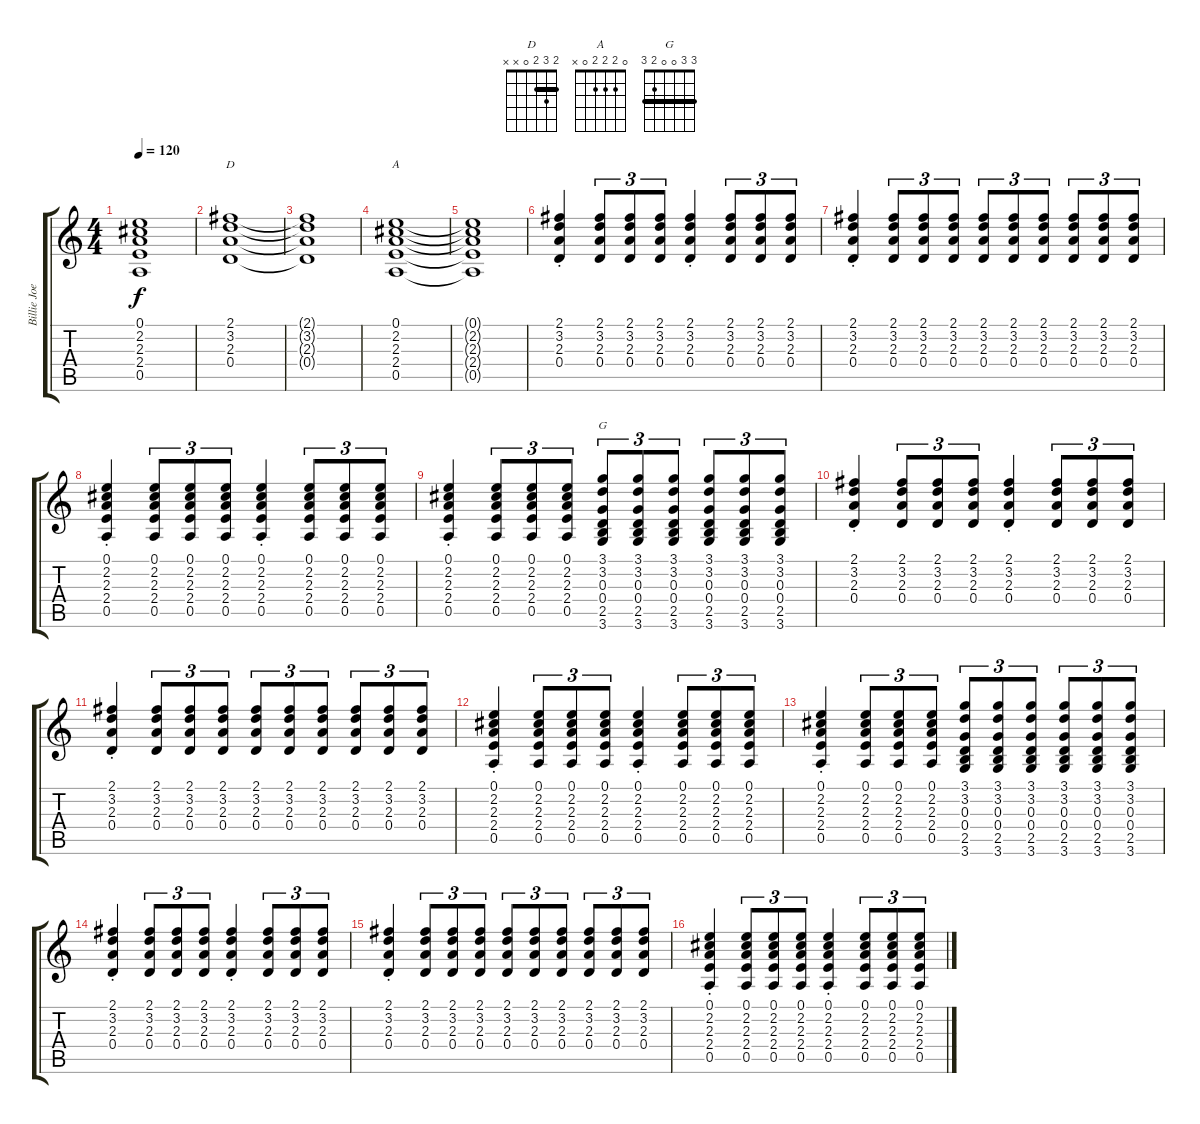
\track ("Billie Joe" "Billie Joe") {instrument distortionguitar}
\staff {score tabs}
\tuning (E4 B3 G3 D3 A2 E2) {hide}
\chord ("D" 2 3 2 0 x x) {barre 2}
\chord ("A" 0 2 2 2 0 x)
\chord ("G" 3 3 0 0 2 3) {barre 3}
\ts (4 4)
\tempo 120
\clef g2
\ks c
(0.1{t} 2.2{t} 2.3{t} 2.4{t} 0.5{t}).1{dy f} |
(2.1 3.2 2.3 0.4).1{ch "D"} |
(2.1{t} 3.2{t} 2.3{t} 0.4{t}).1 |
(0.1 2.2 2.3 2.4 0.5).1{ch "A"} |
(0.1{t} 2.2{t} 2.3{t} 2.4{t} 0.5{t}).1 |
(2.1{st} 3.2{st} 2.3{st} 0.4{st}).4 (2.1 3.2 2.3 0.4).8{tu (3 2)} (2.1 3.2 2.3 0.4).8{tu (3 2)} (2.1 3.2 2.3 0.4).8{tu (3 2)} (2.1{st} 3.2{st} 2.3{st} 0.4{st}).4 (2.1 3.2 2.3 0.4).8{tu (3 2)} (2.1 3.2 2.3 0.4).8{tu (3 2)} (2.1 3.2 2.3 0.4).8{tu (3 2)} |
(2.1{st} 3.2{st} 2.3{st} 0.4{st}).4 (2.1 3.2 2.3 0.4).8{tu (3 2)} (2.1 3.2 2.3 0.4).8{tu (3 2)} (2.1 3.2 2.3 0.4).8{tu (3 2)} (2.1 3.2 2.3 0.4).8{tu (3 2)} (2.1 3.2 2.3 0.4).8{tu (3 2)} (2.1 3.2 2.3 0.4).8{tu (3 2)} (2.1 3.2 2.3 0.4).8{tu (3 2)} (2.1 3.2 2.3 0.4).8{tu (3 2)} (2.1 3.2 2.3 0.4).8{tu (3 2)} |
(0.1{st} 2.2{st} 2.3{st} 2.4{st} 0.5{st}).4 (0.1 2.2 2.3 2.4 0.5).8{tu (3 2)} (0.1 2.2 2.3 2.4 0.5).8{tu (3 2)} (0.1 2.2 2.3 2.4 0.5).8{tu (3 2)} (0.1{st} 2.2{st} 2.3{st} 2.4{st} 0.5{st}).4 (0.1 2.2 2.3 2.4 0.5).8{tu (3 2)} (0.1 2.2 2.3 2.4 0.5).8{tu (3 2)} (0.1 2.2 2.3 2.4 0.5).8{tu (3 2)} |
(0.1{st} 2.2{st} 2.3{st} 2.4{st} 0.5{st}).4 (0.1 2.2 2.3 2.4 0.5).8{tu (3 2)} (0.1 2.2 2.3 2.4 0.5).8{tu (3 2)} (0.1 2.2 2.3 2.4 0.5).8{tu (3 2)} (3.1 3.2 0.3 0.4 2.5 3.6).8{tu (3 2) ch "G"} (3.1 3.2 0.3 0.4 2.5 3.6).8{tu (3 2)} (3.1 3.2 0.3 0.4 2.5 3.6).8{tu (3 2)} (3.1 3.2 0.3 0.4 2.5 3.6).8{tu (3 2)} (3.1 3.2 0.3 0.4 2.5 3.6).8{tu (3 2)} (3.1 3.2 0.3 0.4 2.5 3.6).8{tu (3 2)} |
(2.1{st} 3.2{st} 2.3{st} 0.4{st}).4 (2.1 3.2 2.3 0.4).8{tu (3 2)} (2.1 3.2 2.3 0.4).8{tu (3 2)} (2.1 3.2 2.3 0.4).8{tu (3 2)} (2.1{st} 3.2{st} 2.3{st} 0.4{st}).4 (2.1 3.2 2.3 0.4).8{tu (3 2)} (2.1 3.2 2.3 0.4).8{tu (3 2)} (2.1 3.2 2.3 0.4).8{tu (3 2)} |
(2.1{st} 3.2{st} 2.3{st} 0.4{st}).4 (2.1 3.2 2.3 0.4).8{tu (3 2)} (2.1 3.2 2.3 0.4).8{tu (3 2)} (2.1 3.2 2.3 0.4).8{tu (3 2)} (2.1 3.2 2.3 0.4).8{tu (3 2)} (2.1 3.2 2.3 0.4).8{tu (3 2)} (2.1 3.2 2.3 0.4).8{tu (3 2)} (2.1 3.2 2.3 0.4).8{tu (3 2)} (2.1 3.2 2.3 0.4).8{tu (3 2)} (2.1 3.2 2.3 0.4).8{tu (3 2)} |
(0.1{st} 2.2{st} 2.3{st} 2.4{st} 0.5{st}).4 (0.1 2.2 2.3 2.4 0.5).8{tu (3 2)} (0.1 2.2 2.3 2.4 0.5).8{tu (3 2)} (0.1 2.2 2.3 2.4 0.5).8{tu (3 2)} (0.1{st} 2.2{st} 2.3{st} 2.4{st} 0.5{st}).4 (0.1 2.2 2.3 2.4 0.5).8{tu (3 2)} (0.1 2.2 2.3 2.4 0.5).8{tu (3 2)} (0.1 2.2 2.3 2.4 0.5).8{tu (3 2)} |
(0.1{st} 2.2{st} 2.3{st} 2.4{st} 0.5{st}).4 (0.1 2.2 2.3 2.4 0.5).8{tu (3 2)} (0.1 2.2 2.3 2.4 0.5).8{tu (3 2)} (0.1 2.2 2.3 2.4 0.5).8{tu (3 2)} (3.1 3.2 0.3 0.4 2.5 3.6).8{tu (3 2)} (3.1 3.2 0.3 0.4 2.5 3.6).8{tu (3 2)} (3.1 3.2 0.3 0.4 2.5 3.6).8{tu (3 2)} (3.1 3.2 0.3 0.4 2.5 3.6).8{tu (3 2)} (3.1 3.2 0.3 0.4 2.5 3.6).8{tu (3 2)} (3.1 3.2 0.3 0.4 2.5 3.6).8{tu (3 2)} |
(2.1{st} 3.2{st} 2.3{st} 0.4{st}).4 (2.1 3.2 2.3 0.4).8{tu (3 2)} (2.1 3.2 2.3 0.4).8{tu (3 2)} (2.1 3.2 2.3 0.4).8{tu (3 2)} (2.1{st} 3.2{st} 2.3{st} 0.4{st}).4 (2.1 3.2 2.3 0.4).8{tu (3 2)} (2.1 3.2 2.3 0.4).8{tu (3 2)} (2.1 3.2 2.3 0.4).8{tu (3 2)} |
(2.1{st} 3.2{st} 2.3{st} 0.4{st}).4 (2.1 3.2 2.3 0.4).8{tu (3 2)} (2.1 3.2 2.3 0.4).8{tu (3 2)} (2.1 3.2 2.3 0.4).8{tu (3 2)} (2.1 3.2 2.3 0.4).8{tu (3 2)} (2.1 3.2 2.3 0.4).8{tu (3 2)} (2.1 3.2 2.3 0.4).8{tu (3 2)} (2.1 3.2 2.3 0.4).8{tu (3 2)} (2.1 3.2 2.3 0.4).8{tu (3 2)} (2.1 3.2 2.3 0.4).8{tu (3 2)} |
(0.1{st} 2.2{st} 2.3{st} 2.4{st} 0.5{st}).4 (0.1 2.2 2.3 2.4 0.5).8{tu (3 2)} (0.1 2.2 2.3 2.4 0.5).8{tu (3 2)} (0.1 2.2 2.3 2.4 0.5).8{tu (3 2)} (0.1{st} 2.2{st} 2.3{st} 2.4{st} 0.5{st}).4 (0.1 2.2 2.3 2.4 0.5).8{tu (3 2)} (0.1 2.2 2.3 2.4 0.5).8{tu (3 2)} (0.1 2.2 2.3 2.4 0.5).8{tu (3 2)}
